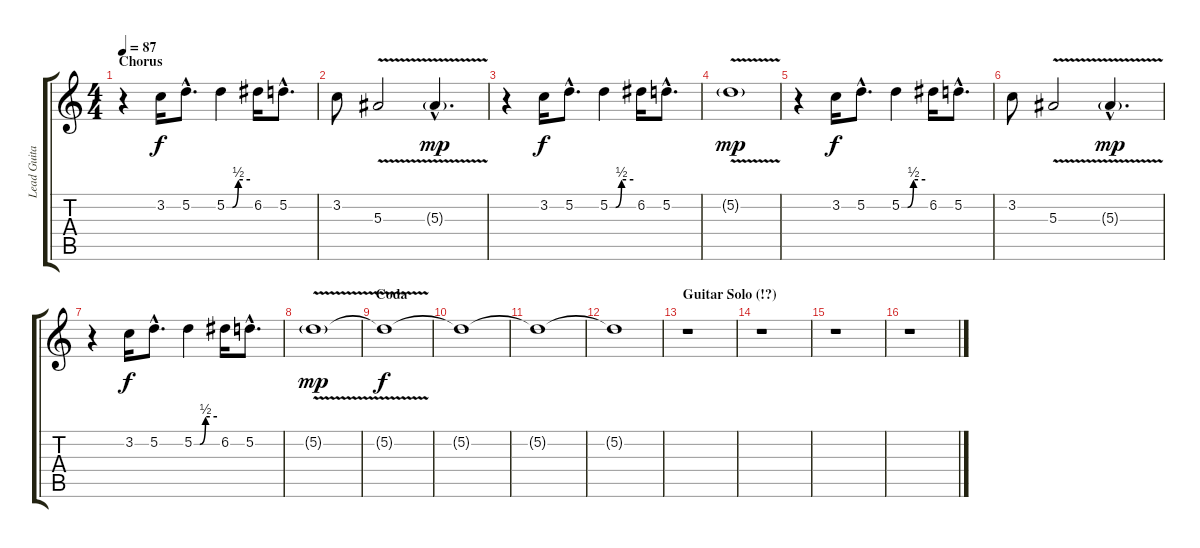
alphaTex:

\track ("Lead Guitar1 (Breiti)" "Lead Guita") {instrument distortionguitar}
\staff {score tabs}
\tuning (D4 A3 F3 C3 G2 D2) {hide}
\ts (4 4)
\section ("" "Chorus")
\tempo 87
\clef g2
\ks c
r.4{dy f} 3.2.16 5.2{hac}.8{d} 5.2{be (custom 0 0 15 0 30 2 60 2)}.4 6.2.16 5.2{hac}.8{d} |
3.2.8 5.3{v}.2 5.3{v g hac}.4{d dy mp} |
r.4 3.2.16{dy f} 5.2{hac}.8{d} 5.2{be (custom 0 0 15 0 30 2 60 2)}.4 6.2.16 5.2{hac}.8{d} |
5.2{v g}.1{dy mp} |
r.4 3.2.16{dy f} 5.2{hac}.8{d} 5.2{be (custom 0 0 15 0 30 2 60 2)}.4 6.2.16 5.2{hac}.8{d} |
3.2.8 5.3{v}.2 5.3{v g hac}.4{d dy mp} |
r.4 3.2.16{dy f} 5.2{hac}.8{d} 5.2{be (custom 0 0 15 0 30 2 60 2)}.4 6.2.16 5.2{hac}.8{d} |
5.2{v g}.1{dy mp} |
\section ("" "Coda")
5.2{t}.1{dy f} |
5.2{t}.1 |
5.2{t}.1 |
5.2{t}.1 |
\section ("" "Guitar Solo (!?)")
r.1 |
r.1 |
r.1 |
r.1
